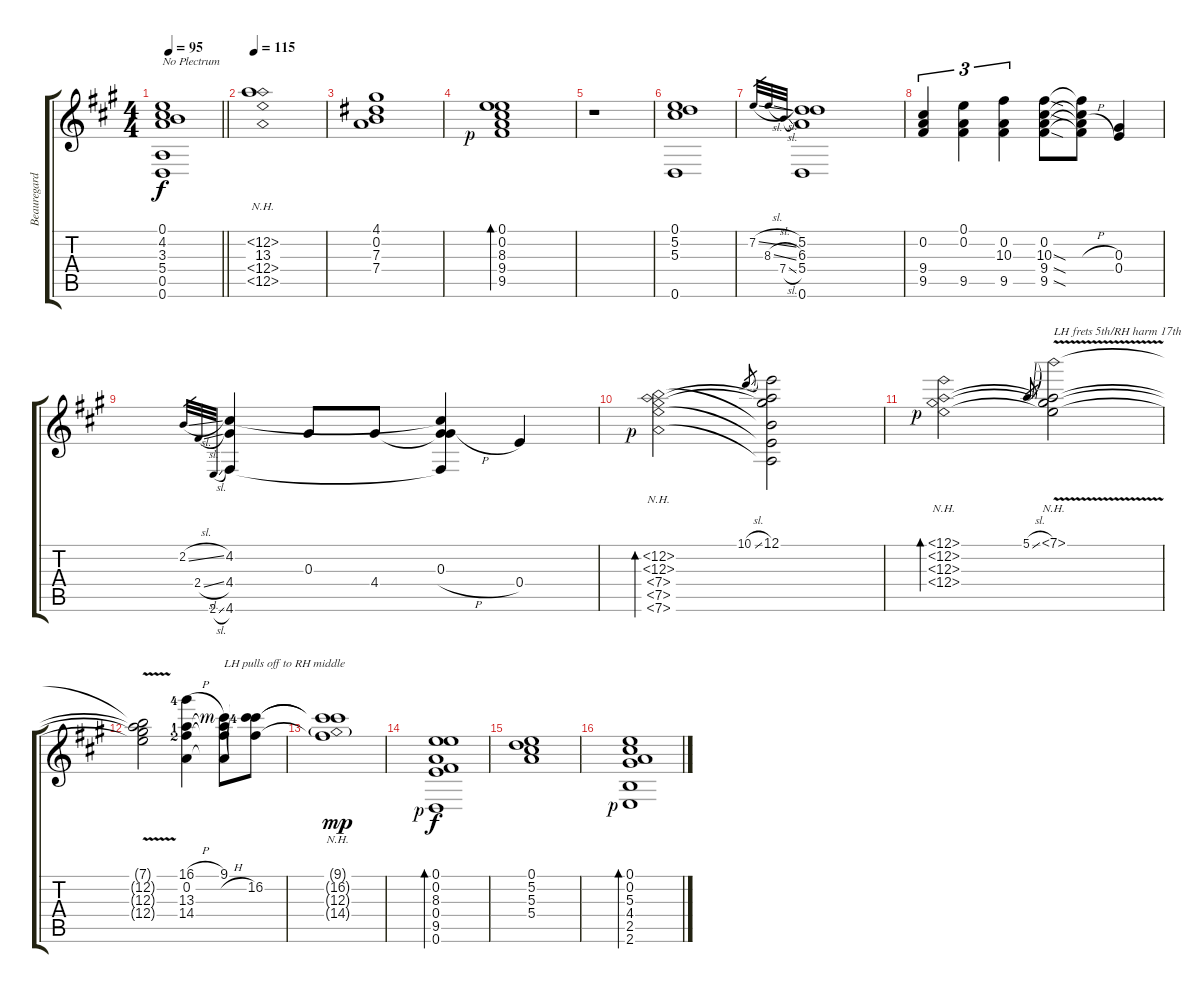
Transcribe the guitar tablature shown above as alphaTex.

\track ("Beauregard OM guitar" "Beauregard") {instrument acousticguitarsteel}
\staff {score tabs}
\tuning (E4 A3 Ab3 E3 A2 D2) {hide}
\ts (4 4)
\tempo 95
\clef g2
\barLineRight lightlight
\ks a
(0.1{t} 4.2{t} 3.3{t} 5.4{t} 0.5{t} 0.6{t}).1{txt "No Plectrum" dy f} |
\tempo 115
(12.2{nh} 13.3 12.4{nh} 12.5{nh}).1 |
(4.1 0.2 7.3 7.4).1 |
(0.1 0.2 8.3 9.4 9.5{rf 1}).1{bd 60} |
r.1 |
(0.1 5.2 5.3 0.6).1 |
7.2{sl}.32{gr} 8.3{sl}.32{gr} 7.4{sl}.32{gr} (5.2 6.3 5.4 0.6).1 |
(0.2 9.4 9.5).4{tu (3 2)} (0.1 0.2 9.5).4{tu (3 2)} (0.2 10.3 9.5).4{tu (3 2)} (0.2 10.3{sod} 9.4{sod} 9.5{sod}).8 (0.2{t} 10.3{h t} 9.4{h t} 9.5{t}).8 (0.3 0.4).4 |
2.2{sl}.32{gr} 2.4{sl}.32{gr} 2.6{sl}.32{gr} (4.2 4.4 4.6).4 0.3.8 4.4.8 (4.2{t} 0.3 4.4{h t} 4.6{t}).4 0.4.4 |
(12.2{nh} 12.3{nh} 7.4{nh} 7.5{nh} 7.6{nh rf 1}).2{bd 60} 10.1{sl}.8{gr} (12.1 12.2{t} 12.3{t} 7.4{t} 7.5{t} 7.6{t}).2 |
(12.1{nh} 12.2{nh} 12.3{nh} 12.4{nh rf 1}).2{bd 60} 5.1{sl}.8{gr} (7.1{nh v} 12.2{t} 12.3{t} 12.4{t}).2{txt "LH frets 5th/RH harm 17th"} |
(7.1{t} 12.2{t} 12.3{t} 12.4{t}).2 (16.1{h lf 5} 0.2 13.3{lf 2} 14.4{lf 3}).4 (9.1{rf 3} 0.2{h t} 13.3{t} 14.4{t}).8{txt "LH pulls off to RH middle"} (9.1{t} 16.2{lf 5} 14.4{t}).8 |
(9.1{t} 16.2{t} 12.3{nh g} 14.4{t}).1{dy mp} |
(0.1 0.2 8.3 0.4 9.5 0.6{rf 1}).1{bd 60 dy f} |
(0.1 5.2 5.3 5.4).1 |
(0.1 0.2 5.3 4.4 2.5 2.6{rf 1}).1{bd 60}
